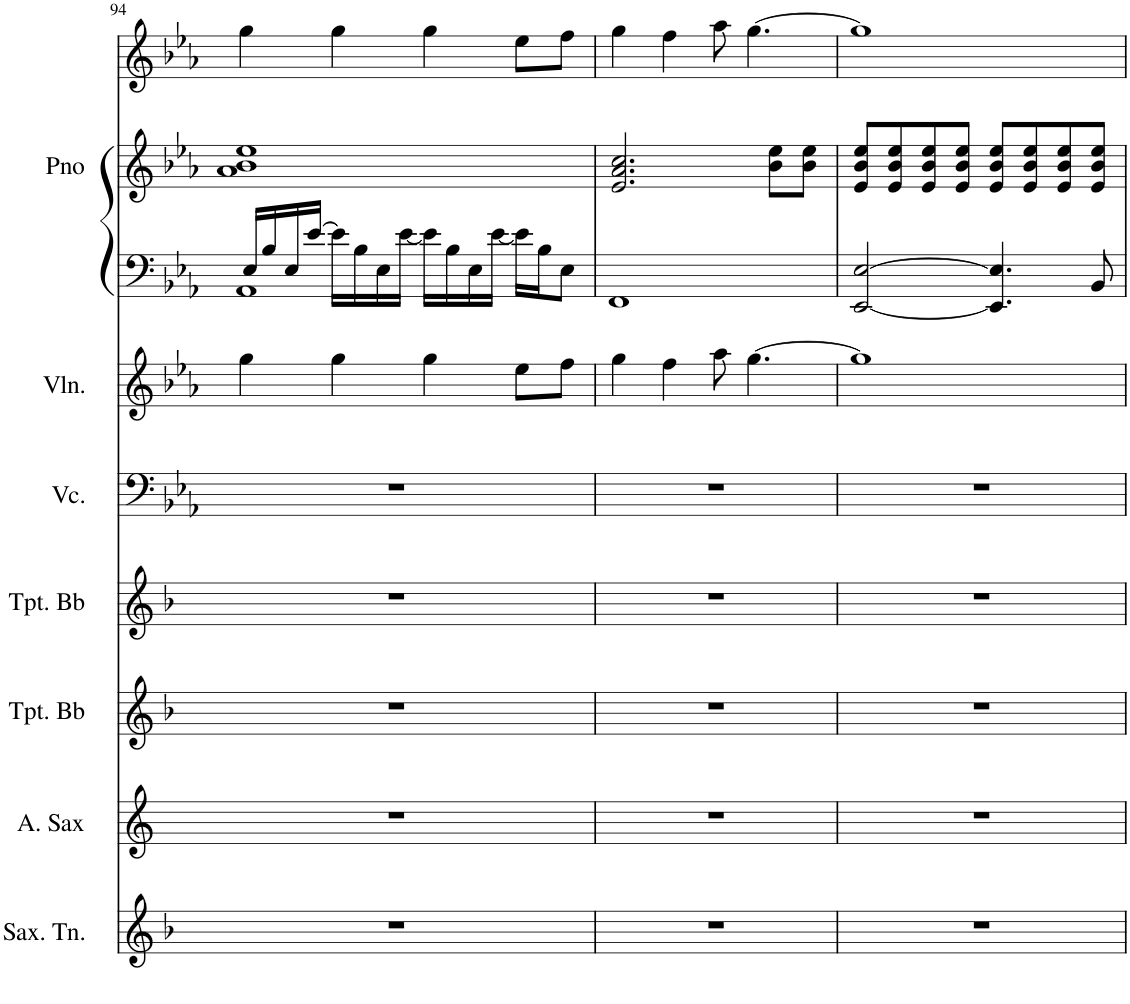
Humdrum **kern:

**kern	**kern	**kern	**kern	**kern	**kern	**kern	**kern	**kern
*part7	*part6	*part5	*part4	*part3	*part2	*part1	*part1	*part1
*staff9	*staff8	*staff7	*staff6	*staff5	*staff4	*staff3	*staff2	*staff1
*I"Saxofone Tenor	*I"Saxofone Alto	*I"Trompete Bb	*I"Trompete Bb	*I"Violoncelo	*I"Violino	*I"Piano	*	*
*I'Sax. Tn.	*	*I'Tpt. Bb	*I'Tpt. Bb	*I'Vc.	*I'Vln.	*I'Pno	*	*
!!LO:PB:g=z
*clefG2	*clefG2	*clefG2	*clefG2	*clefF4	*clefG2	*clefF4	*clefG2	*clefG2
*Trd8c14	*Trd5c9	*Trd1c2	*Trd1c2	*	*	*	*	*
*k[b-]	*k[]	*k[b-]	*k[b-]	*k[b-e-a-]	*k[b-e-a-]	*k[b-e-a-]	*k[b-e-a-]	*k[b-e-a-]
*M4/4	*M4/4	*M4/4	*M4/4	*M4/4	*M4/4	*M4/4	*M4/4	*M4/4
=94	=94	=94	=94	=94	=94	=94	=94	=94
*	*	*	*	*	*	*^	*	*
1r	1r	1r	1r	1r	4gg\	16E-/LL	1AA-	1a- 1b- 1ee-	4gg\
.	.	.	.	.	.	16B-/	.	.	.
.	.	.	.	.	.	16E-/	.	.	.
.	.	.	.	.	.	[16e-/JJ	.	.	.
.	.	.	.	.	4gg\	16e-\LL]	.	.	4gg\
.	.	.	.	.	.	16B-\	.	.	.
.	.	.	.	.	.	16E-\	.	.	.
.	.	.	.	.	.	[16e-\JJ	.	.	.
.	.	.	.	.	4gg\	16e-\LL]	.	.	4gg\
.	.	.	.	.	.	16B-\	.	.	.
.	.	.	.	.	.	16E-\	.	.	.
.	.	.	.	.	.	[16e-\JJ	.	.	.
.	.	.	.	.	8ee-\L	16e-\LL]	.	.	8ee-\L
.	.	.	.	.	.	16B-\J	.	.	.
.	.	.	.	.	8ff\J	8E-\J	.	.	8ff\J
*	*	*	*	*	*	*v	*v	*	*
=95	=95	=95	=95	=95	=95	=95	=95	=95
1r	1r	1r	1r	1r	4gg\	1FF	2.e-/ 2.a-/ 2.cc/	4gg\
.	.	.	.	.	4ff\	.	.	4ff\
.	.	.	.	.	8aa-\	.	.	8aa-\
.	.	.	.	.	[4.gg\	.	.	[4.gg\
.	.	.	.	.	.	.	8b-\ 8ee-\L	.
.	.	.	.	.	.	.	8b-\ 8ee-\J	.
=96	=96	=96	=96	=96	=96	=96	=96	=96
1r	1r	1r	1r	1r	1gg]	[2EE-/ [2E-/	8e-/ 8b-/ 8ee-/L	1gg]
.	.	.	.	.	.	.	8e-/ 8b-/ 8ee-/	.
.	.	.	.	.	.	.	8e-/ 8b-/ 8ee-/	.
.	.	.	.	.	.	.	8e-/ 8b-/ 8ee-/J	.
.	.	.	.	.	.	4.EE-/] 4.E-/]	8e-/ 8b-/ 8ee-/L	.
.	.	.	.	.	.	.	8e-/ 8b-/ 8ee-/	.
.	.	.	.	.	.	.	8e-/ 8b-/ 8ee-/	.
.	.	.	.	.	.	8BB-/	8e-/ 8b-/ 8ee-/J	.
=	=	=	=	=	=	=	=	=
*-	*-	*-	*-	*-	*-	*-	*-	*-
